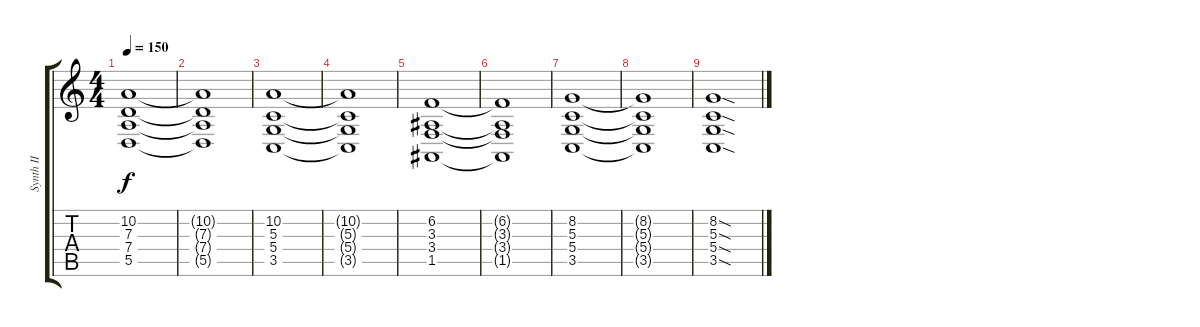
\track ("Synth II" "Synth II") {instrument pad2warm}
\staff {score tabs}
\tuning (E4 B3 G3 D3 A2 D2) {hide}
\ts (4 4)
\tempo 150
\clef g2
\ks c
(10.2 7.3 7.4 5.5).1{dy f} |
(10.2{t} 7.3{t} 7.4{t} 5.5{t}).1 |
(10.2 5.3 5.4 3.5).1 |
(10.2{t} 5.3{t} 5.4{t} 3.5{t}).1 |
(6.2 3.3 3.4 1.5).1 |
(6.2{t} 3.3{t} 3.4{t} 1.5{t}).1 |
(8.2 5.3 5.4 3.5).1 |
(8.2{t} 5.3{t} 5.4{t} 3.5{t}).1 |
(8.2{sod} 5.3{sod} 5.4{sod} 3.5{sod}).1
